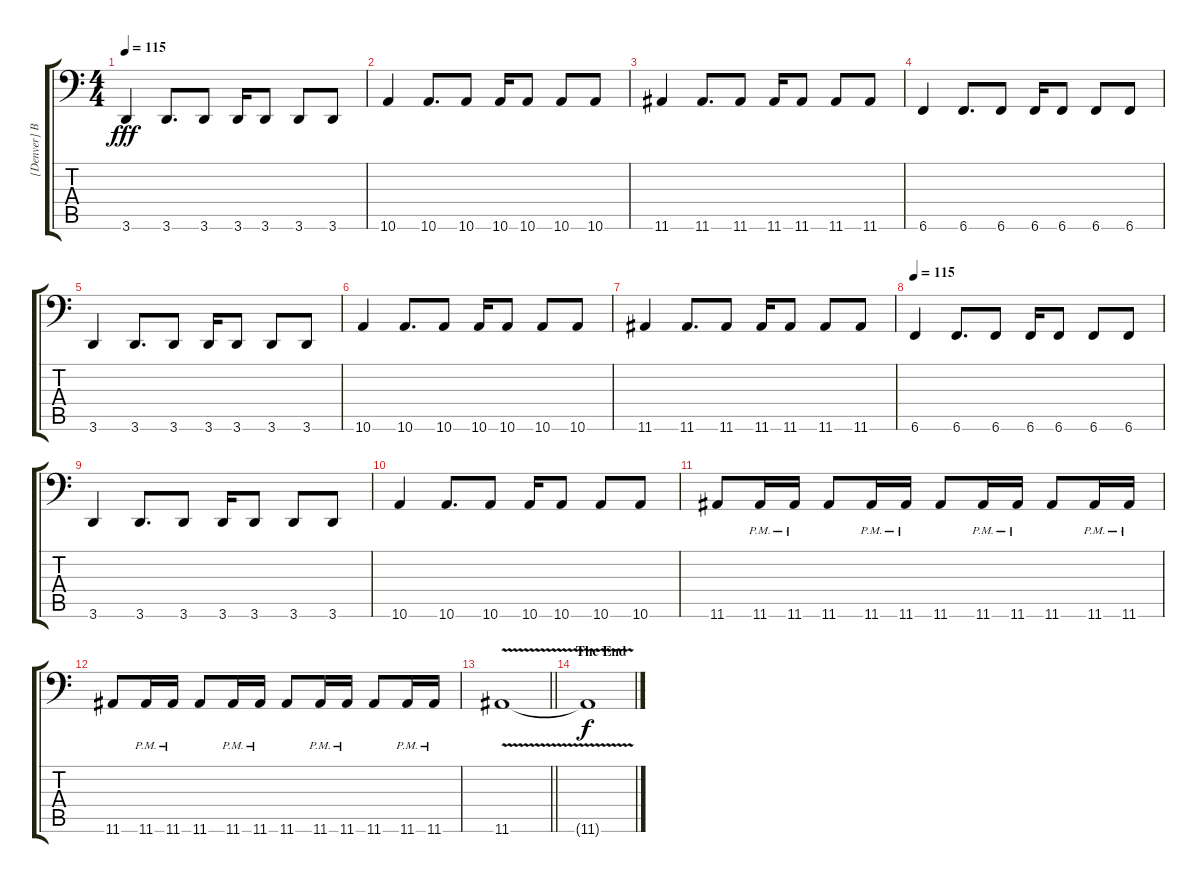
\track ("[Denver] Bass Guitar" "[Denver] B") {instrument electricbassfinger}
\staff {score tabs}
\tuning (Db3 Ab2 E2 B1 Gb1 B0) {hide}
\ts (4 4)
\tempo 115
\clef f4
\ks c
3.6.4{dy fff} 3.6.8{d} 3.6.8 3.6.16 3.6.8 3.6.8 3.6.8 |
10.6.4 10.6.8{d} 10.6.8 10.6.16 10.6.8 10.6.8 10.6.8 |
11.6.4 11.6.8{d} 11.6.8 11.6.16 11.6.8 11.6.8 11.6.8 |
6.6.4 6.6.8{d} 6.6.8 6.6.16 6.6.8 6.6.8 6.6.8 |
3.6.4 3.6.8{d} 3.6.8 3.6.16 3.6.8 3.6.8 3.6.8 |
10.6.4 10.6.8{d} 10.6.8 10.6.16 10.6.8 10.6.8 10.6.8 |
11.6.4 11.6.8{d} 11.6.8 11.6.16 11.6.8 11.6.8 11.6.8 |
\tempo 115
6.6.4 6.6.8{d} 6.6.8 6.6.16 6.6.8 6.6.8 6.6.8 |
3.6.4 3.6.8{d} 3.6.8 3.6.16 3.6.8 3.6.8 3.6.8 |
10.6.4 10.6.8{d} 10.6.8 10.6.16 10.6.8 10.6.8 10.6.8 |
11.6.8 11.6{pm}.16 11.6{pm}.16 11.6.8 11.6{pm}.16 11.6{pm}.16 11.6.8 11.6{pm}.16 11.6{pm}.16 11.6.8 11.6{pm}.16 11.6{pm}.16 |
11.6.8 11.6{pm}.16 11.6{pm}.16 11.6.8 11.6{pm}.16 11.6{pm}.16 11.6.8 11.6{pm}.16 11.6{pm}.16 11.6.8 11.6{pm}.16 11.6{pm}.16 |
\barLineRight lightlight
11.6{v}.1 |
\section ("" "The End")
11.6{t}.1{dy f}
